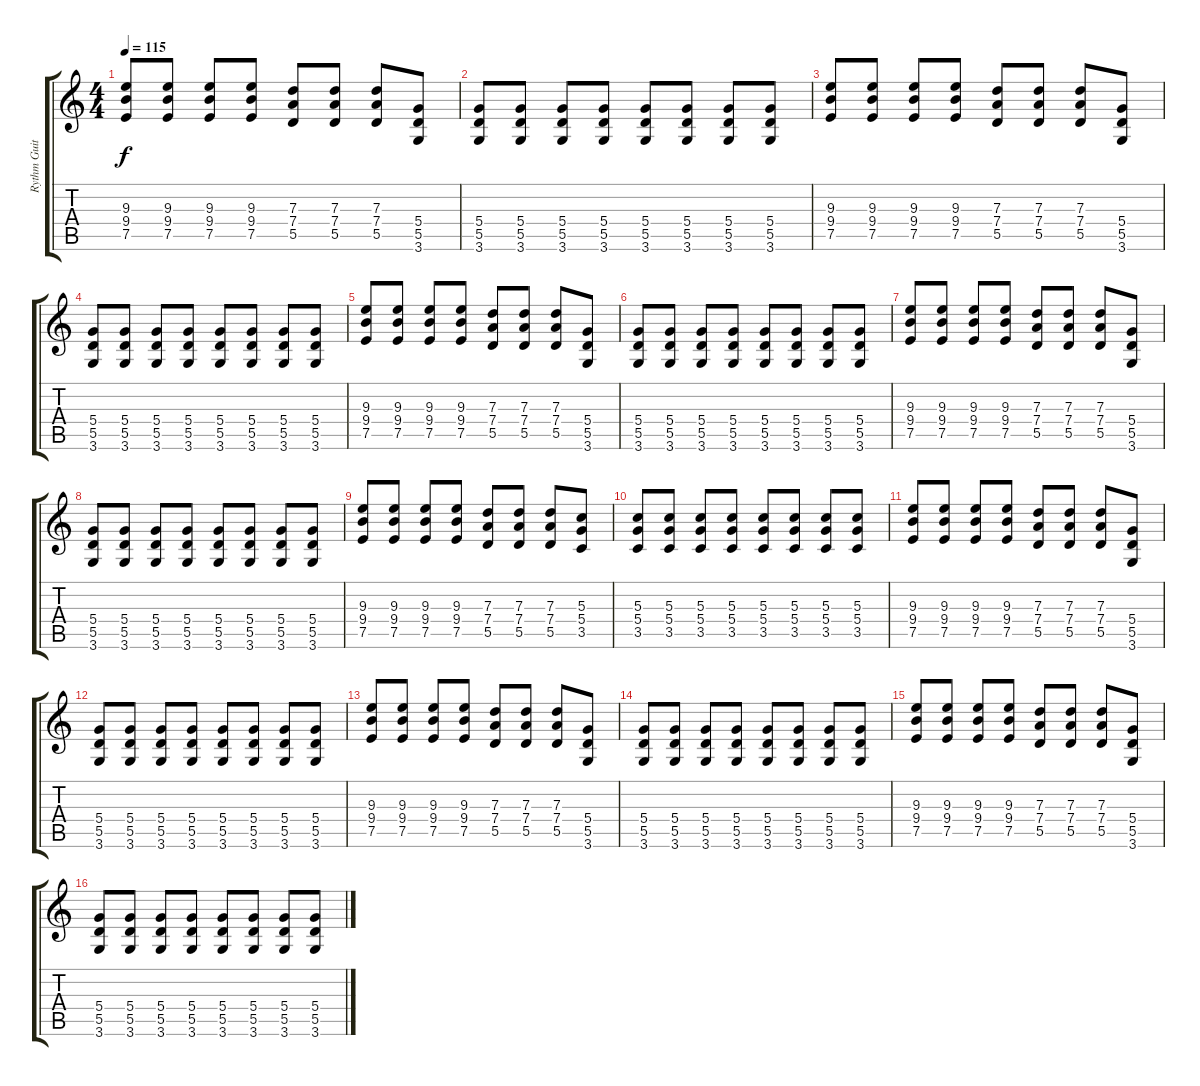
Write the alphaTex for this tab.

\track ("Rythm Guitar" "Rythm Guit") {instrument electricguitarmuted}
\staff {score tabs}
\tuning (E4 B3 G3 D3 A2 E2) {hide}
\ts (4 4)
\tempo 115
\clef g2
\ks c
(9.3 9.4 7.5).8{dy f instrument electricguitarmuted} (9.3 9.4 7.5).8 (9.3 9.4 7.5).8 (9.3 9.4 7.5).8 (7.3 7.4 5.5).8 (7.3 7.4 5.5).8 (7.3 7.4 5.5).8 (5.4 5.5 3.6).8 |
(5.4 5.5 3.6).8 (5.4 5.5 3.6).8 (5.4 5.5 3.6).8 (5.4 5.5 3.6).8 (5.4 5.5 3.6).8 (5.4 5.5 3.6).8 (5.4 5.5 3.6).8 (5.4 5.5 3.6).8 |
(9.3 9.4 7.5).8 (9.3 9.4 7.5).8 (9.3 9.4 7.5).8 (9.3 9.4 7.5).8 (7.3 7.4 5.5).8 (7.3 7.4 5.5).8 (7.3 7.4 5.5).8 (5.4 5.5 3.6).8 |
(5.4 5.5 3.6).8 (5.4 5.5 3.6).8 (5.4 5.5 3.6).8 (5.4 5.5 3.6).8 (5.4 5.5 3.6).8 (5.4 5.5 3.6).8 (5.4 5.5 3.6).8 (5.4 5.5 3.6).8 |
(9.3 9.4 7.5).8 (9.3 9.4 7.5).8 (9.3 9.4 7.5).8 (9.3 9.4 7.5).8 (7.3 7.4 5.5).8 (7.3 7.4 5.5).8 (7.3 7.4 5.5).8 (5.4 5.5 3.6).8 |
(5.4 5.5 3.6).8 (5.4 5.5 3.6).8 (5.4 5.5 3.6).8 (5.4 5.5 3.6).8 (5.4 5.5 3.6).8 (5.4 5.5 3.6).8 (5.4 5.5 3.6).8 (5.4 5.5 3.6).8 |
(9.3 9.4 7.5).8 (9.3 9.4 7.5).8 (9.3 9.4 7.5).8 (9.3 9.4 7.5).8 (7.3 7.4 5.5).8 (7.3 7.4 5.5).8 (7.3 7.4 5.5).8 (5.4 5.5 3.6).8 |
(5.4 5.5 3.6).8 (5.4 5.5 3.6).8 (5.4 5.5 3.6).8 (5.4 5.5 3.6).8 (5.4 5.5 3.6).8 (5.4 5.5 3.6).8 (5.4 5.5 3.6).8 (5.4 5.5 3.6).8 |
(9.3 9.4 7.5).8 (9.3 9.4 7.5).8 (9.3 9.4 7.5).8 (9.3 9.4 7.5).8 (7.3 7.4 5.5).8 (7.3 7.4 5.5).8 (7.3 7.4 5.5).8 (5.3 5.4 3.5).8 |
(5.3 5.4 3.5).8 (5.3 5.4 3.5).8 (5.3 5.4 3.5).8 (5.3 5.4 3.5).8 (5.3 5.4 3.5).8 (5.3 5.4 3.5).8 (5.3 5.4 3.5).8 (5.3 5.4 3.5).8 |
(9.3 9.4 7.5).8 (9.3 9.4 7.5).8 (9.3 9.4 7.5).8 (9.3 9.4 7.5).8 (7.3 7.4 5.5).8 (7.3 7.4 5.5).8 (7.3 7.4 5.5).8 (5.4 5.5 3.6).8 |
(5.4 5.5 3.6).8 (5.4 5.5 3.6).8 (5.4 5.5 3.6).8 (5.4 5.5 3.6).8 (5.4 5.5 3.6).8 (5.4 5.5 3.6).8 (5.4 5.5 3.6).8 (5.4 5.5 3.6).8 |
(9.3 9.4 7.5).8 (9.3 9.4 7.5).8 (9.3 9.4 7.5).8 (9.3 9.4 7.5).8 (7.3 7.4 5.5).8 (7.3 7.4 5.5).8 (7.3 7.4 5.5).8 (5.4 5.5 3.6).8 |
(5.4 5.5 3.6).8 (5.4 5.5 3.6).8 (5.4 5.5 3.6).8 (5.4 5.5 3.6).8 (5.4 5.5 3.6).8 (5.4 5.5 3.6).8 (5.4 5.5 3.6).8 (5.4 5.5 3.6).8 |
(9.3 9.4 7.5).8 (9.3 9.4 7.5).8 (9.3 9.4 7.5).8 (9.3 9.4 7.5).8 (7.3 7.4 5.5).8 (7.3 7.4 5.5).8 (7.3 7.4 5.5).8 (5.4 5.5 3.6).8 |
(5.4 5.5 3.6).8 (5.4 5.5 3.6).8 (5.4 5.5 3.6).8 (5.4 5.5 3.6).8 (5.4 5.5 3.6).8 (5.4 5.5 3.6).8 (5.4 5.5 3.6).8 (5.4 5.5 3.6).8
